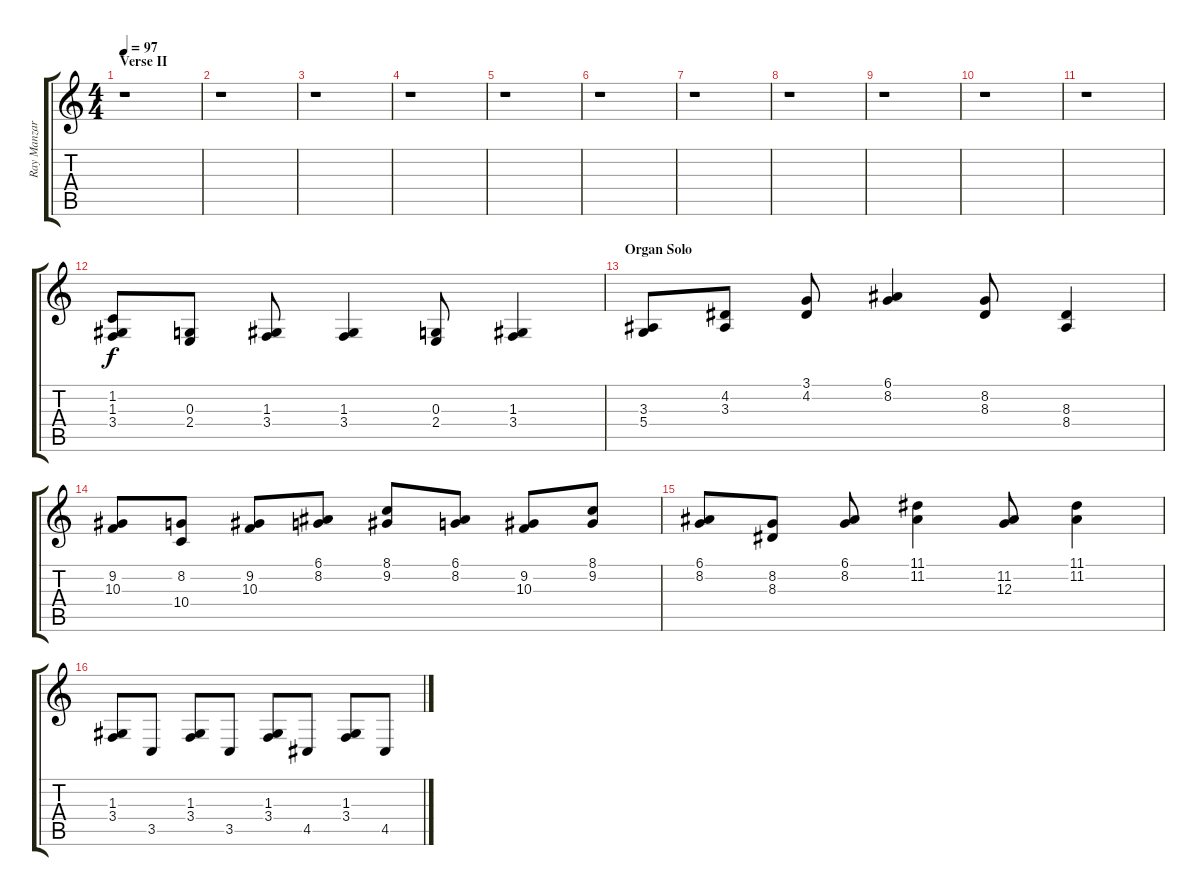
\track ("Ray Manzarek" "Ray Manzar") {instrument brightacousticpiano}
\staff {score tabs}
\tuning (E4 B3 G3 D3 A2 E2) {hide}
\ts (4 4)
\section ("" "Verse II")
\tempo 97
\clef g2
\ks c
r.1{dy f} |
r.1 |
r.1 |
r.1 |
r.1 |
r.1 |
r.1 |
r.1 |
r.1 |
r.1 |
r.1 |
(1.2 1.3 3.4).8 (0.3 2.4).8 (1.3 3.4).8 (1.3 3.4).4 (0.3 2.4).8 (1.3 3.4).4 |
\section ("" "Organ Solo")
(3.3 5.4).8 (4.2 3.3).8 (3.1 4.2).8 (6.1 8.2).4 (8.2 8.3).8 (8.3 8.4).4 |
(9.2 10.3).8 (8.2 10.4).8 (9.2 10.3).8 (6.1 8.2).8 (8.1 9.2).8 (6.1 8.2).8 (9.2 10.3).8 (8.1 9.2).8 |
(6.1 8.2).8 (8.2 8.3).8 (6.1 8.2).8 (11.1 11.2).4 (11.2 12.3).8 (11.1 11.2).4 |
(1.3 3.4).8 3.5.8 (1.3 3.4).8 3.5.8 (1.3 3.4).8 4.5.8 (1.3 3.4).8 4.5.8
